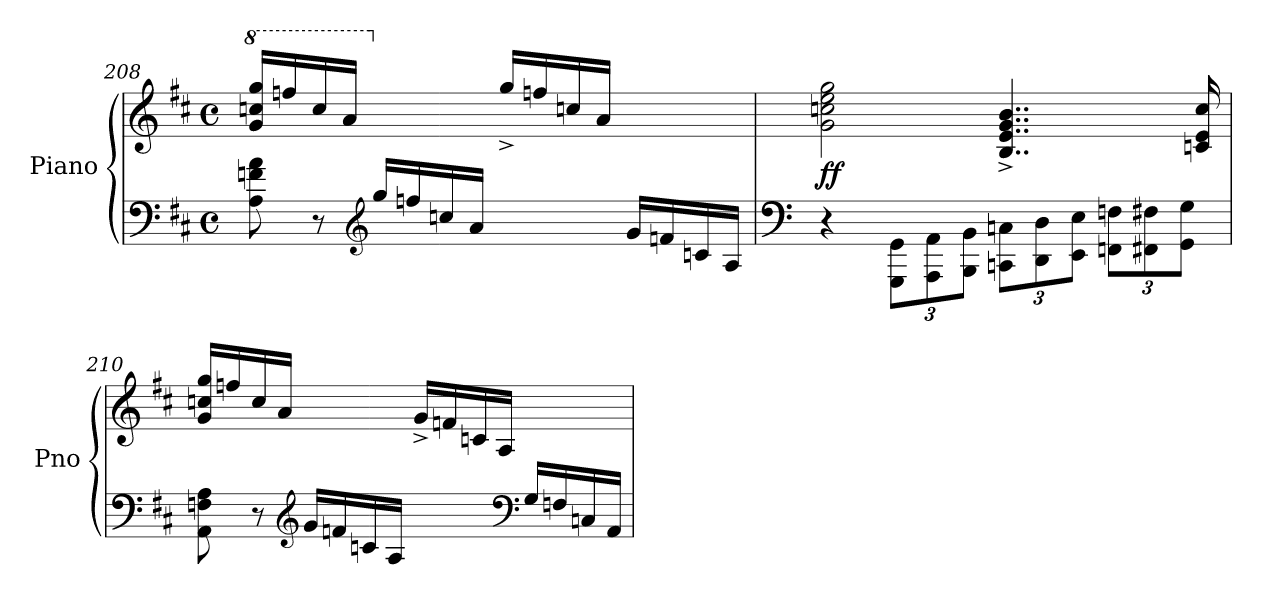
**kern	**kern	**dynam
*part1	*part1	*part1
*staff2	*staff1	*staff1/2
*I"Piano	*	*
*I'Pno	*	*
!!LO:LB:g=z
*clefF4	*clefG2	*
*k[f#c#]	*k[f#c#]	*
*M4/4	*M4/4	*
*met(c)	*met(c)	*
*	*8va	*
=208	=208	=208
8A\ 8fn\ 8a\	16gg/ 16cccn/ 16ggg/LL	.
.	16fffn/	.
8r	16ccc/	.
.	16aa/JJ	.
*clefG2	*	*
16gg/LL	4ryy	.
16ffn/	.	.
16ccn/	.	.
16a/JJ	.	.
*	*X8va	*
4ryy	16gg^/LL	.
.	16ffn/	.
.	16ccn/	.
.	16a/JJ	.
16g/LL	4ryy	.
16fn/	.	.
16cn/	.	.
16A/JJ	.	.
=209	=209	=209
*clefF4	*	*
!	!	!LO:DY:b
4r	2g\ 2ccn\ 2ee\ 2gg\	ff
*Xbrackettup	*	*
12GGG\ 12GG\L	.	.
12AAA\ 12AA\	.	.
12BBB\ 12BB\J	.	.
12CCn\ 12Cn\L	4..B/^ 4..e/^ 4..g/^ 4..b/^	.
12DD\ 12D\	.	.
12EE\ 12E\J	.	.
12FFn\ 12Fn\L	.	.
12FF#X\ 12F#X\	.	.
12GG\ 12G\J	.	.
.	16cn/ 16e/ 16cc/	.
!!LO:LB:g=z
=210	=210	=210
8AA\ 8Fn\ 8A\	16g/ 16ccn/ 16gg/LL	.
.	16ffn/	.
8r	16cc/	.
.	16a/JJ	.
*clefG2	*	*
16g/LL	4ryy	.
16fn/	.	.
16cn/	.	.
16A/JJ	.	.
4ryy	16g^/LL	.
.	16fn/	.
.	16cn/	.
.	16A/JJ	.
*clefF4	*	*
16G/LL	4ryy	.
16Fn/	.	.
16Cn/	.	.
16AA/JJ	.	.
=	=	=
*-	*-	*-
